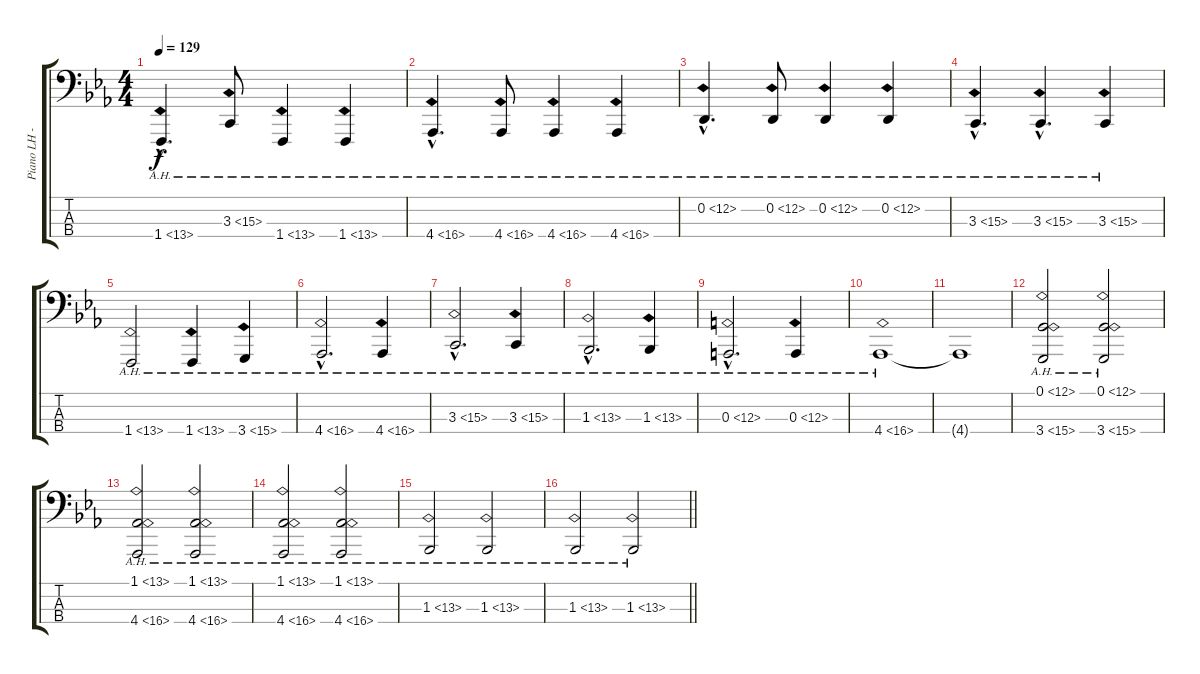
\track ("Piano LH - Elton John" "Piano LH -") {instrument acousticgrandpiano}
\staff {score tabs}
\tuning (G2 D2 A1 E1) {hide}
\ts (4 4)
\tempo 129
\clef f4
\ks eb
1.4{ah 12 hac}.4{d dy f} 3.3{ah 12}.8 1.4{ah 12}.4 1.4{ah 12}.4 |
4.4{ah 12 hac}.4{d} 4.4{ah 12}.8 4.4{ah 12}.4 4.4{ah 12}.4 |
0.2{ah 12 hac}.4{d} 0.2{ah 12}.8 0.2{ah 12}.4 0.2{ah 12}.4 |
3.3{ah 12 hac}.4{d} 3.3{ah 12 hac}.4{d} 3.3{ah 12}.4 |
1.4{ah 12}.2 1.4{ah 12}.4 3.4{ah 12}.4 |
4.4{ah 12 hac}.2{d} 4.4{ah 12}.4 |
3.3{ah 12 hac}.2{d} 3.3{ah 12}.4 |
1.3{ah 12 hac}.2{d} 1.3{ah 12}.4 |
0.3{ah 12 hac}.2{d} 0.3{ah 12}.4 |
4.4{ah 12}.1 |
4.4{t}.1 |
(0.1{ah 12} 3.4{ah 12}).2 (0.1{ah 12} 3.4{ah 12}).2 |
(1.1{ah 12} 4.4{ah 12}).2 (1.1{ah 12} 4.4{ah 12}).2 |
(1.1{ah 12} 4.4{ah 12}).2 (1.1{ah 12} 4.4{ah 12}).2 |
1.3{ah 12}.2 1.3{ah 12}.2 |
\barLineRight lightlight
1.3{ah 12}.2 1.3{ah 12}.2
